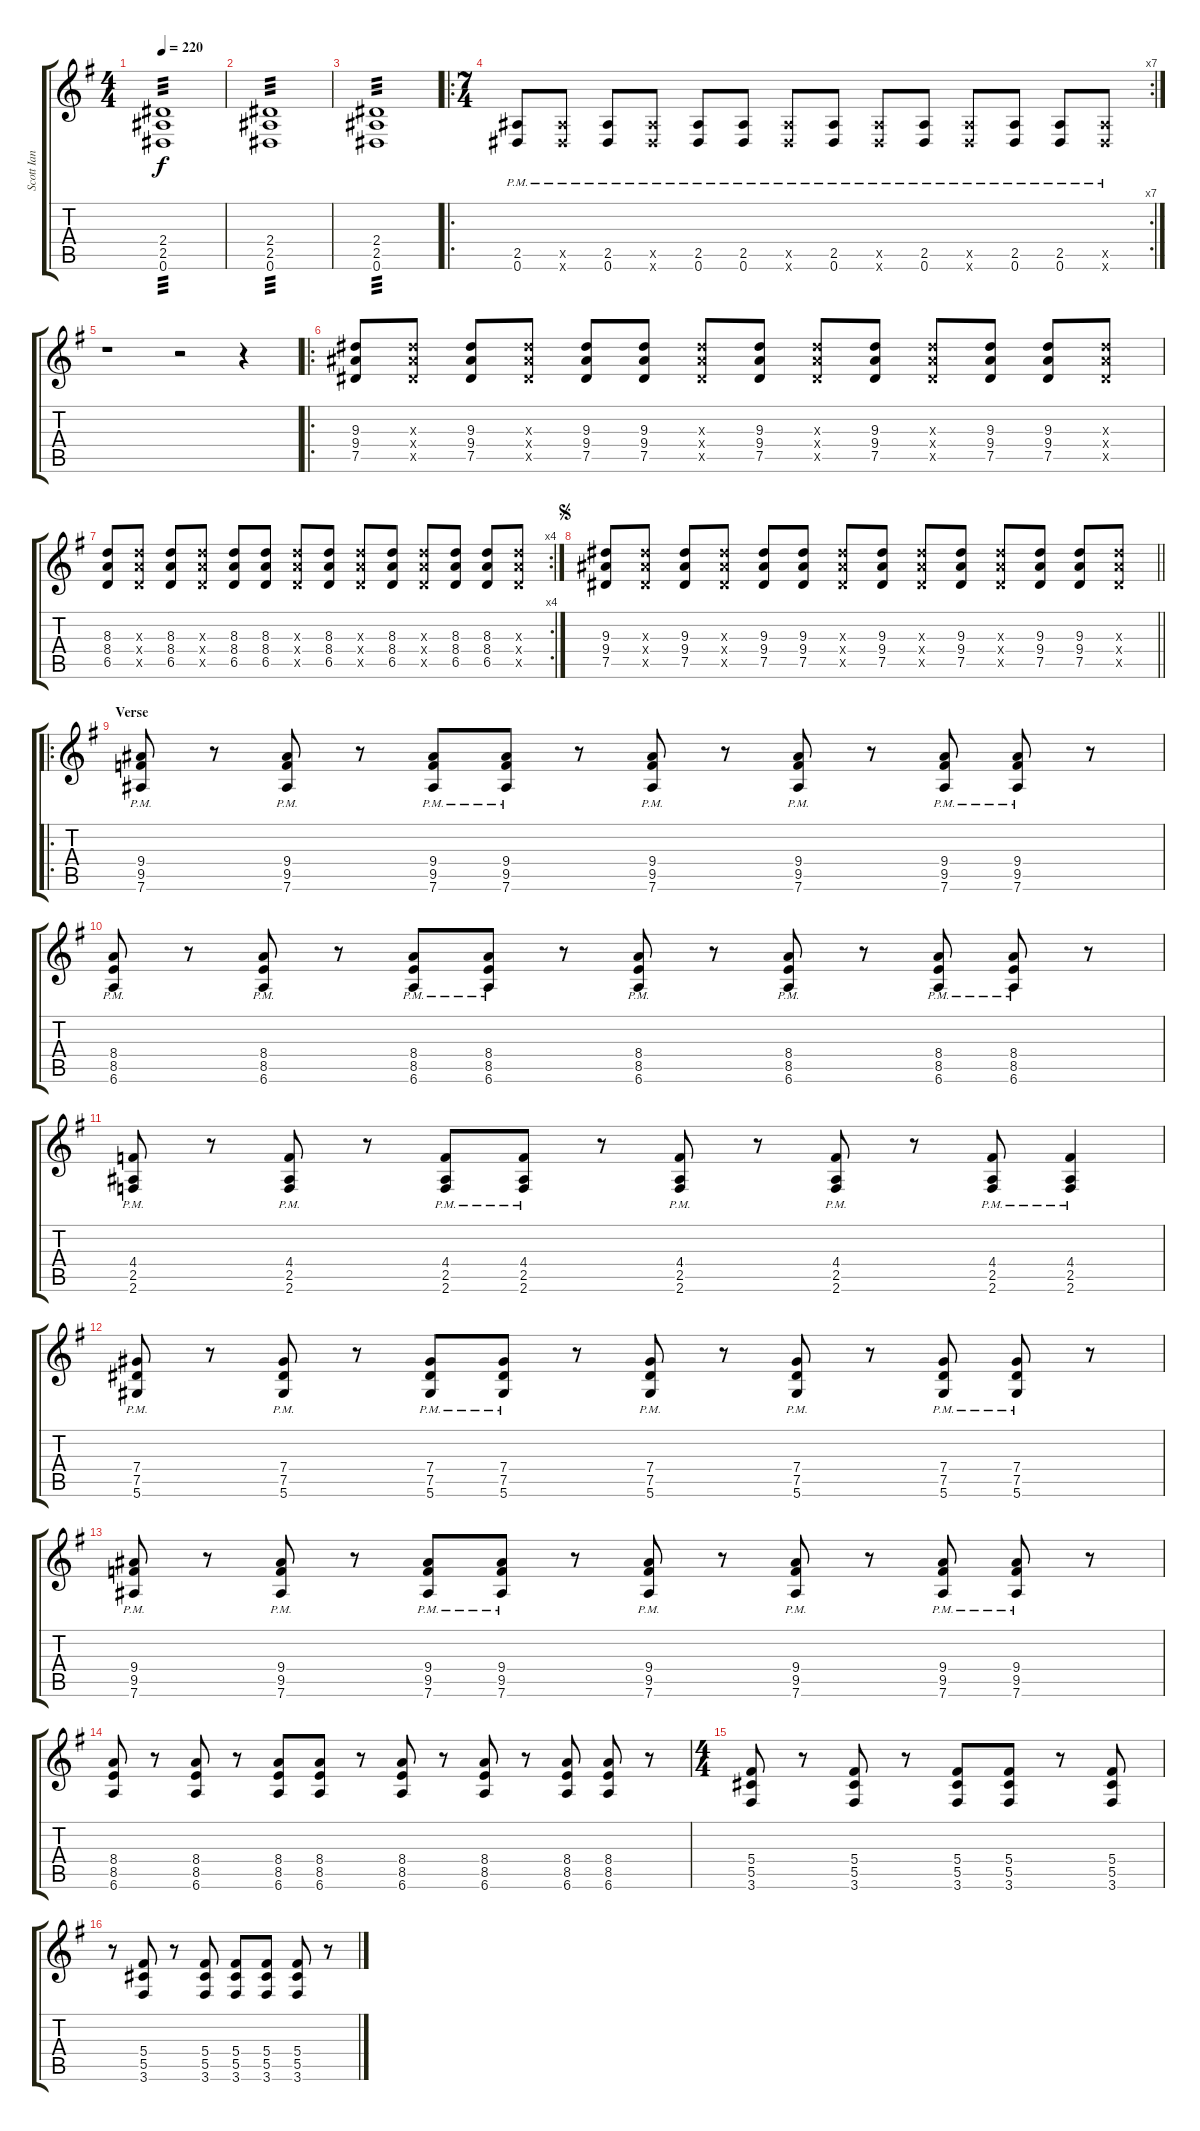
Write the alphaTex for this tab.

\track ("Scott Ian" "Scott Ian") {instrument distortionguitar}
\staff {score tabs}
\tuning (Eb4 Bb3 Gb3 Db3 Ab2 Eb2) {hide}
\ts (4 4)
\tempo 220
\clef g2
\ks g
(2.4 2.5 0.6).1{tp 3 dy f instrument distortionguitar} |
(2.4 2.5 0.6).1{tp 3} |
(2.4 2.5 0.6).1{tp 3} |
\ro
\rc 7
\ts (7 4)
(2.5{pm} 0.6{pm}).8 (2.5{pm x} 0.6{pm x}).8 (2.5{pm} 0.6{pm}).8 (2.5{pm x} 0.6{pm x}).8 (2.5{pm} 0.6{pm}).8 (2.5{pm} 0.6{pm}).8 (2.5{pm x} 0.6{pm x}).8 (2.5{pm} 0.6{pm}).8 (2.5{pm x} 0.6{pm x}).8 (2.5{pm} 0.6{pm}).8 (2.5{pm x} 0.6{pm x}).8 (2.5{pm} 0.6{pm}).8 (2.5{pm} 0.6{pm}).8 (2.5{pm x} 0.6{pm x}).8 |
r.1 r.2 r.4 |
\ro
(9.3 9.4 7.5).8 (9.3{x} 9.4{x} 7.5{x}).8 (9.3 9.4 7.5).8 (9.3{x} 9.4{x} 7.5{x}).8 (9.3 9.4 7.5).8 (9.3 9.4 7.5).8 (9.3{x} 9.4{x} 7.5{x}).8 (9.3 9.4 7.5).8 (9.3{x} 9.4{x} 7.5{x}).8 (9.3 9.4 7.5).8 (9.3{x} 9.4{x} 7.5{x}).8 (9.3 9.4 7.5).8 (9.3 9.4 7.5).8 (9.3{x} 9.4{x} 7.5{x}).8 |
\rc 4
(8.3 8.4 6.5).8 (8.3{x} 8.4{x} 6.5{x}).8 (8.3 8.4 6.5).8 (8.3{x} 8.4{x} 6.5{x}).8 (8.3 8.4 6.5).8 (8.3 8.4 6.5).8 (8.3{x} 8.4{x} 6.5{x}).8 (8.3 8.4 6.5).8 (8.3{x} 8.4{x} 6.5{x}).8 (8.3 8.4 6.5).8 (8.3{x} 8.4{x} 6.5{x}).8 (8.3 8.4 6.5).8 (8.3 8.4 6.5).8 (8.3{x} 8.4{x} 6.5{x}).8 |
\jump segno
\barLineRight lightlight
(9.3 9.4 7.5).8 (9.3{x} 9.4{x} 7.5{x}).8 (9.3 9.4 7.5).8 (9.3{x} 9.4{x} 7.5{x}).8 (9.3 9.4 7.5).8 (9.3 9.4 7.5).8 (9.3{x} 9.4{x} 7.5{x}).8 (9.3 9.4 7.5).8 (9.3{x} 9.4{x} 7.5{x}).8 (9.3 9.4 7.5).8 (9.3{x} 9.4{x} 7.5{x}).8 (9.3 9.4 7.5).8 (9.3 9.4 7.5).8 (9.3{x} 9.4{x} 7.5{x}).8 |
\ro
\section ("" "Verse")
(9.4{pm} 9.5{pm} 7.6{pm}).8 r.8 (9.4{pm} 9.5{pm} 7.6{pm}).8 r.8 (9.4{pm} 9.5{pm} 7.6{pm}).8 (9.4{pm} 9.5{pm} 7.6{pm}).8 r.8 (9.4{pm} 9.5{pm} 7.6{pm}).8 r.8 (9.4{pm} 9.5{pm} 7.6{pm}).8 r.8 (9.4{pm} 9.5{pm} 7.6{pm}).8 (9.4{pm} 9.5{pm} 7.6{pm}).8 r.8 |
(8.4{pm} 8.5{pm} 6.6{pm}).8 r.8 (8.4{pm} 8.5{pm} 6.6{pm}).8 r.8 (8.4{pm} 8.5{pm} 6.6{pm}).8 (8.4{pm} 8.5{pm} 6.6{pm}).8 r.8 (8.4{pm} 8.5{pm} 6.6{pm}).8 r.8 (8.4{pm} 8.5{pm} 6.6{pm}).8 r.8 (8.4{pm} 8.5{pm} 6.6{pm}).8 (8.4{pm} 8.5{pm} 6.6{pm}).8 r.8 |
(4.4{pm} 2.5{pm} 2.6{pm}).8 r.8 (4.4{pm} 2.5{pm} 2.6{pm}).8 r.8 (4.4{pm} 2.5{pm} 2.6{pm}).8 (4.4{pm} 2.5{pm} 2.6{pm}).8 r.8 (4.4{pm} 2.5{pm} 2.6{pm}).8 r.8 (4.4{pm} 2.5{pm} 2.6{pm}).8 r.8 (4.4{pm} 2.5{pm} 2.6{pm}).8 (4.4{pm} 2.5{pm} 2.6{pm}).4 |
(7.4{pm} 7.5{pm} 5.6{pm}).8 r.8 (7.4{pm} 7.5{pm} 5.6{pm}).8 r.8 (7.4{pm} 7.5{pm} 5.6{pm}).8 (7.4{pm} 7.5{pm} 5.6{pm}).8 r.8 (7.4{pm} 7.5{pm} 5.6{pm}).8 r.8 (7.4{pm} 7.5{pm} 5.6{pm}).8 r.8 (7.4{pm} 7.5{pm} 5.6{pm}).8 (7.4{pm} 7.5{pm} 5.6{pm}).8 r.8 |
(9.4{pm} 9.5{pm} 7.6{pm}).8 r.8 (9.4{pm} 9.5{pm} 7.6{pm}).8 r.8 (9.4{pm} 9.5{pm} 7.6{pm}).8 (9.4{pm} 9.5{pm} 7.6{pm}).8 r.8 (9.4{pm} 9.5{pm} 7.6{pm}).8 r.8 (9.4{pm} 9.5{pm} 7.6{pm}).8 r.8 (9.4{pm} 9.5{pm} 7.6{pm}).8 (9.4{pm} 9.5{pm} 7.6{pm}).8 r.8 |
(8.4 8.5 6.6).8 r.8 (8.4 8.5 6.6).8 r.8 (8.4 8.5 6.6).8 (8.4 8.5 6.6).8 r.8 (8.4 8.5 6.6).8 r.8 (8.4 8.5 6.6).8 r.8 (8.4 8.5 6.6).8 (8.4 8.5 6.6).8 r.8 |
\ts (4 4)
(5.4 5.5 3.6).8 r.8 (5.4 5.5 3.6).8 r.8 (5.4 5.5 3.6).8 (5.4 5.5 3.6).8 r.8 (5.4 5.5 3.6).8 |
r.8 (5.4 5.5 3.6).8 r.8 (5.4 5.5 3.6).8 (5.4 5.5 3.6).8 (5.4 5.5 3.6).8 (5.4 5.5 3.6).8 r.8
